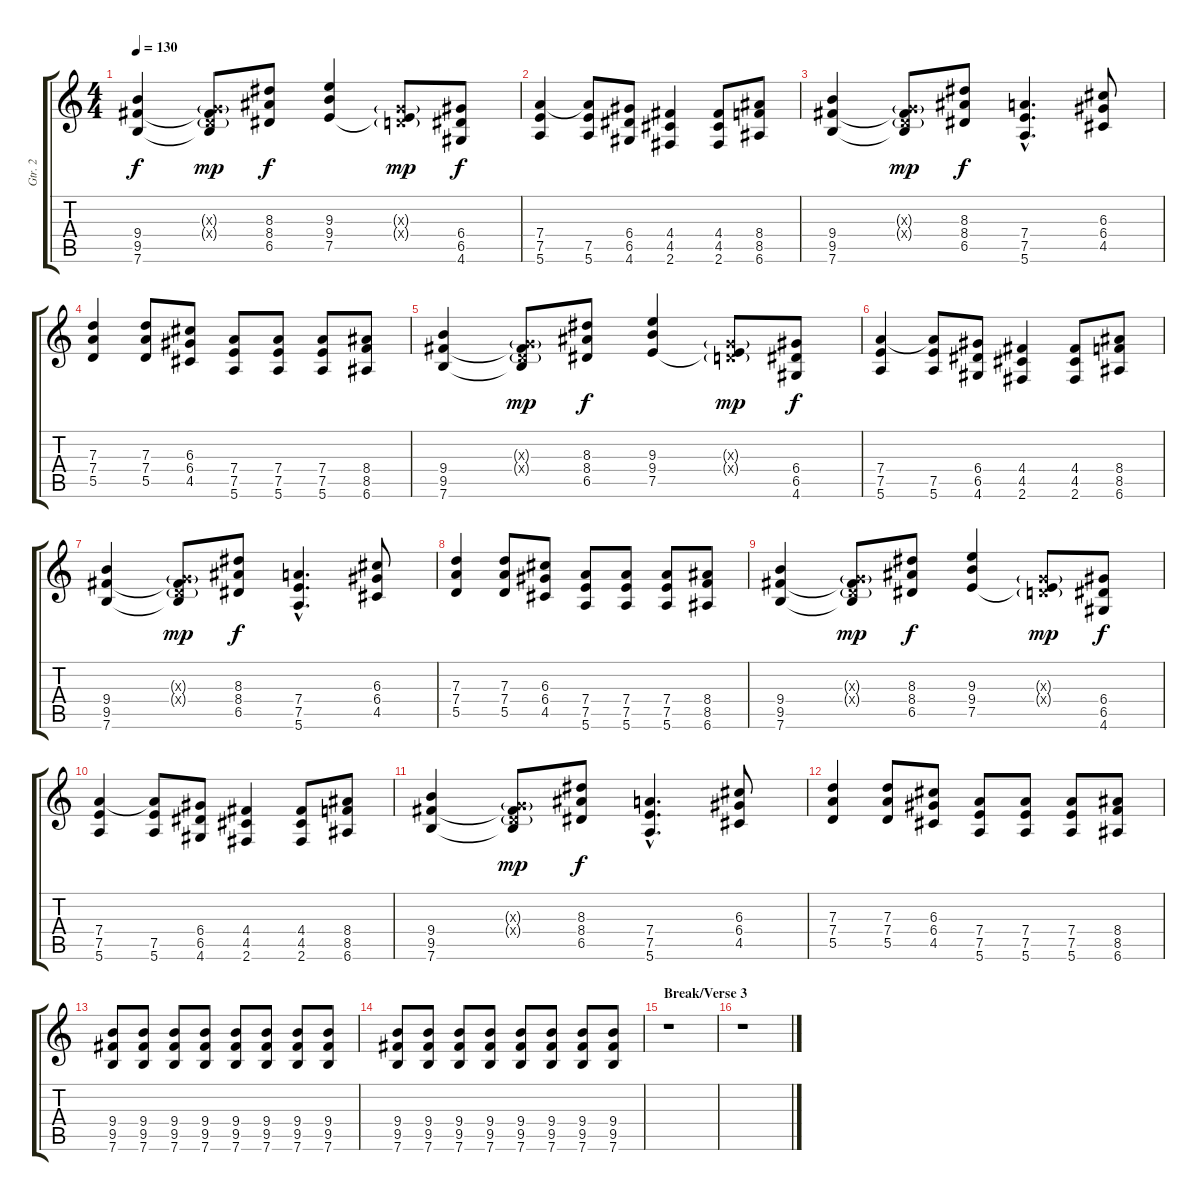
\track ("Gtr. 2" "Gtr. 2") {instrument distortionguitar}
\staff {score tabs}
\tuning (E4 B3 G3 D3 A2 E2) {hide}
\ts (4 4)
\tempo 130
\clef g2
\ks c
(9.4 9.5 7.6).4{dy f} (0.3{g x} 0.4{g x} 9.5{t} 7.6{t}).8{dy mp} (8.3 8.4 6.5).8{dy f} (9.3 9.4 7.5).4 (0.3{g x} 0.4{g x} 7.5{t}).8{dy mp} (6.4 6.5 4.6).8{dy f} |
(7.4 7.5 5.6).4 (7.4{t} 7.5 5.6).8 (6.4 6.5 4.6).8 (4.4 4.5 2.6).4 (4.4 4.5 2.6).8 (8.4 8.5 6.6).8 |
(9.4 9.5 7.6).4 (0.3{g x} 0.4{g x} 9.5{t} 7.6{t}).8{dy mp} (8.3 8.4 6.5).8{dy f} (7.4{hac} 7.5{hac} 5.6{hac}).4{d} (6.3 6.4 4.5).8 |
(7.3 7.4 5.5).4 (7.3 7.4 5.5).8 (6.3 6.4 4.5).8 (7.4 7.5 5.6).8 (7.4 7.5 5.6).8 (7.4 7.5 5.6).8 (8.4 8.5 6.6).8 |
(9.4 9.5 7.6).4 (0.3{g x} 0.4{g x} 9.5{t} 7.6{t}).8{dy mp} (8.3 8.4 6.5).8{dy f} (9.3 9.4 7.5).4 (0.3{g x} 0.4{g x} 7.5{t}).8{dy mp} (6.4 6.5 4.6).8{dy f} |
(7.4 7.5 5.6).4 (7.4{t} 7.5 5.6).8 (6.4 6.5 4.6).8 (4.4 4.5 2.6).4 (4.4 4.5 2.6).8 (8.4 8.5 6.6).8 |
(9.4 9.5 7.6).4 (0.3{g x} 0.4{g x} 9.5{t} 7.6{t}).8{dy mp} (8.3 8.4 6.5).8{dy f} (7.4{hac} 7.5{hac} 5.6{hac}).4{d} (6.3 6.4 4.5).8 |
(7.3 7.4 5.5).4 (7.3 7.4 5.5).8 (6.3 6.4 4.5).8 (7.4 7.5 5.6).8 (7.4 7.5 5.6).8 (7.4 7.5 5.6).8 (8.4 8.5 6.6).8 |
(9.4 9.5 7.6).4 (0.3{g x} 0.4{g x} 9.5{t} 7.6{t}).8{dy mp} (8.3 8.4 6.5).8{dy f} (9.3 9.4 7.5).4 (0.3{g x} 0.4{g x} 7.5{t}).8{dy mp} (6.4 6.5 4.6).8{dy f} |
(7.4 7.5 5.6).4 (7.4{t} 7.5 5.6).8 (6.4 6.5 4.6).8 (4.4 4.5 2.6).4 (4.4 4.5 2.6).8 (8.4 8.5 6.6).8 |
(9.4 9.5 7.6).4 (0.3{g x} 0.4{g x} 9.5{t} 7.6{t}).8{dy mp} (8.3 8.4 6.5).8{dy f} (7.4{hac} 7.5{hac} 5.6{hac}).4{d} (6.3 6.4 4.5).8 |
(7.3 7.4 5.5).4 (7.3 7.4 5.5).8 (6.3 6.4 4.5).8 (7.4 7.5 5.6).8 (7.4 7.5 5.6).8 (7.4 7.5 5.6).8 (8.4 8.5 6.6).8 |
(9.4 9.5 7.6).8 (9.4 9.5 7.6).8 (9.4 9.5 7.6).8 (9.4 9.5 7.6).8 (9.4 9.5 7.6).8 (9.4 9.5 7.6).8 (9.4 9.5 7.6).8 (9.4 9.5 7.6).8 |
(9.4 9.5 7.6).8 (9.4 9.5 7.6).8 (9.4 9.5 7.6).8 (9.4 9.5 7.6).8 (9.4 9.5 7.6).8 (9.4 9.5 7.6).8 (9.4 9.5 7.6).8 (9.4 9.5 7.6).8 |
\section ("" "Break/Verse 3")
r.1 |
r.1
